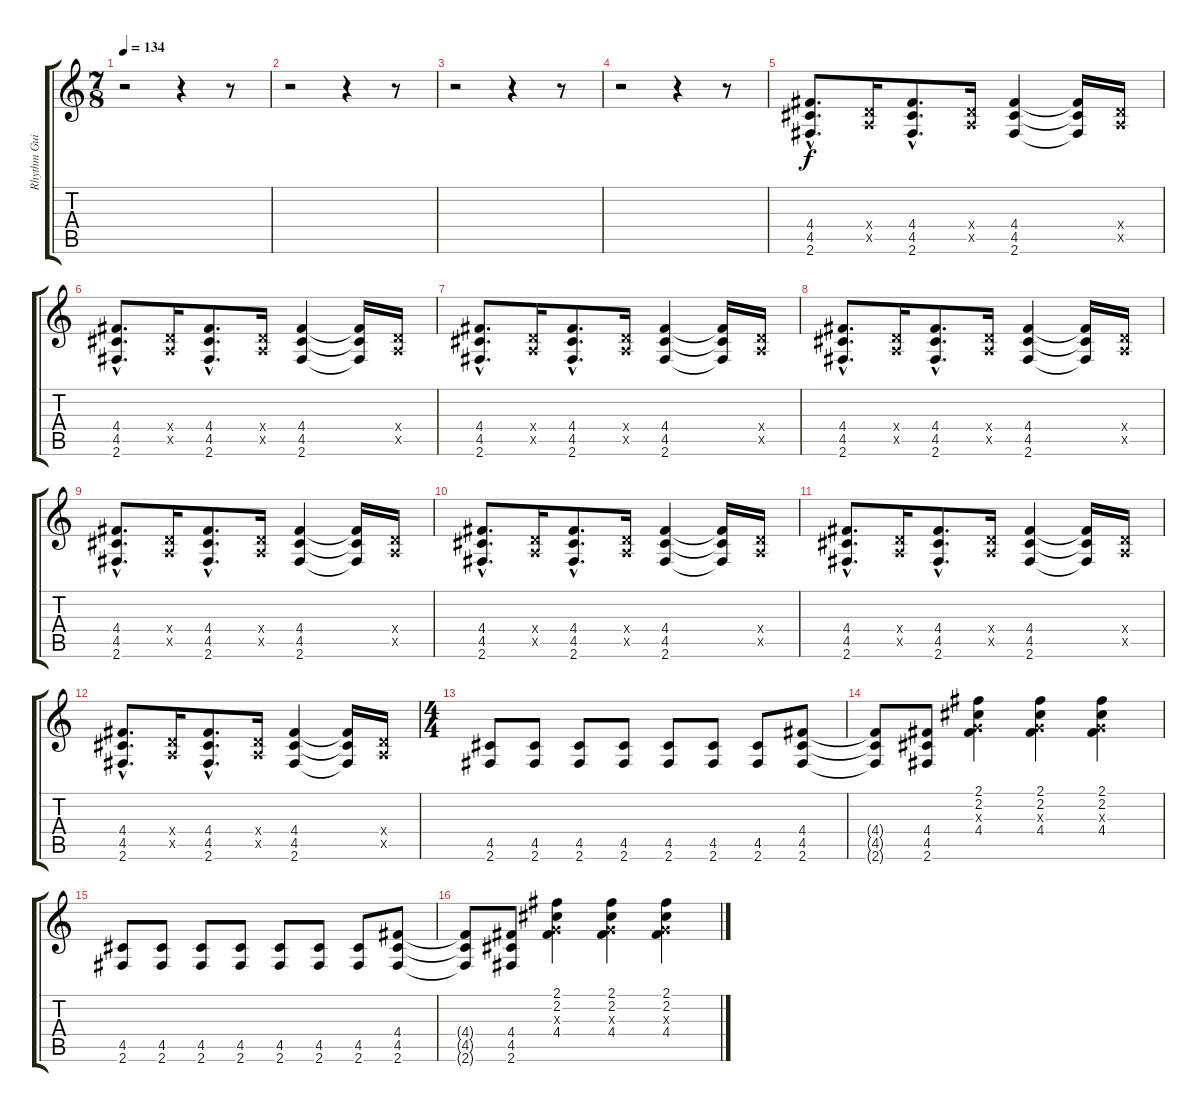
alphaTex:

\track ("Rhythm Guitar 2" "Rhythm Gui") {instrument overdrivenguitar}
\staff {score tabs}
\tuning (E4 B3 G3 D3 A2 E2) {hide}
\ts (7 8)
\tempo 134
\clef g2
\ks c
r.2{dy f instrument overdrivenguitar} r.4 r.8 |
r.2 r.4 r.8 |
r.2 r.4 r.8 |
r.2 r.4 r.8 |
(4.4{hac} 4.5{hac} 2.6{hac}).8{d} (0.4{x} 0.5{x}).16 (4.4{hac} 4.5{hac} 2.6{hac}).8{d} (0.4{x} 0.5{x}).16 (4.4 4.5 2.6).4 (4.4{t} 4.5{t} 2.6{t}).16 (0.4{x} 0.5{x}).16 |
(4.4{hac} 4.5{hac} 2.6{hac}).8{d} (0.4{x} 0.5{x}).16 (4.4{hac} 4.5{hac} 2.6{hac}).8{d} (0.4{x} 0.5{x}).16 (4.4 4.5 2.6).4 (4.4{t} 4.5{t} 2.6{t}).16 (0.4{x} 0.5{x}).16 |
(4.4{hac} 4.5{hac} 2.6{hac}).8{d} (0.4{x} 0.5{x}).16 (4.4{hac} 4.5{hac} 2.6{hac}).8{d} (0.4{x} 0.5{x}).16 (4.4 4.5 2.6).4 (4.4{t} 4.5{t} 2.6{t}).16 (0.4{x} 0.5{x}).16 |
(4.4{hac} 4.5{hac} 2.6{hac}).8{d} (0.4{x} 0.5{x}).16 (4.4{hac} 4.5{hac} 2.6{hac}).8{d} (0.4{x} 0.5{x}).16 (4.4 4.5 2.6).4 (4.4{t} 4.5{t} 2.6{t}).16 (0.4{x} 0.5{x}).16 |
(4.4{hac} 4.5{hac} 2.6{hac}).8{d} (0.4{x} 0.5{x}).16 (4.4{hac} 4.5{hac} 2.6{hac}).8{d} (0.4{x} 0.5{x}).16 (4.4 4.5 2.6).4 (4.4{t} 4.5{t} 2.6{t}).16 (0.4{x} 0.5{x}).16 |
(4.4{hac} 4.5{hac} 2.6{hac}).8{d} (0.4{x} 0.5{x}).16 (4.4{hac} 4.5{hac} 2.6{hac}).8{d} (0.4{x} 0.5{x}).16 (4.4 4.5 2.6).4 (4.4{t} 4.5{t} 2.6{t}).16 (0.4{x} 0.5{x}).16 |
(4.4{hac} 4.5{hac} 2.6{hac}).8{d} (0.4{x} 0.5{x}).16 (4.4{hac} 4.5{hac} 2.6{hac}).8{d} (0.4{x} 0.5{x}).16 (4.4 4.5 2.6).4 (4.4{t} 4.5{t} 2.6{t}).16 (0.4{x} 0.5{x}).16 |
(4.4{hac} 4.5{hac} 2.6{hac}).8{d} (0.4{x} 0.5{x}).16 (4.4{hac} 4.5{hac} 2.6{hac}).8{d} (0.4{x} 0.5{x}).16 (4.4 4.5 2.6).4 (4.4{t} 4.5{t} 2.6{t}).16 (0.4{x} 0.5{x}).16 |
\ts (4 4)
(4.5 2.6).8 (4.5 2.6).8 (4.5 2.6).8 (4.5 2.6).8 (4.5 2.6).8 (4.5 2.6).8 (4.5 2.6).8 (4.4 4.5 2.6).8 |
(4.4{t} 4.5{t} 2.6{t}).8 (4.4 4.5 2.6).8 (2.1 2.2 0.3{x} 4.4).4 (2.1 2.2 0.3{x} 4.4).4 (2.1 2.2 0.3{x} 4.4).4 |
(4.5 2.6).8 (4.5 2.6).8 (4.5 2.6).8 (4.5 2.6).8 (4.5 2.6).8 (4.5 2.6).8 (4.5 2.6).8 (4.4 4.5 2.6).8 |
(4.4{t} 4.5{t} 2.6{t}).8 (4.4 4.5 2.6).8 (2.1 2.2 0.3{x} 4.4).4 (2.1 2.2 0.3{x} 4.4).4 (2.1 2.2 0.3{x} 4.4).4
